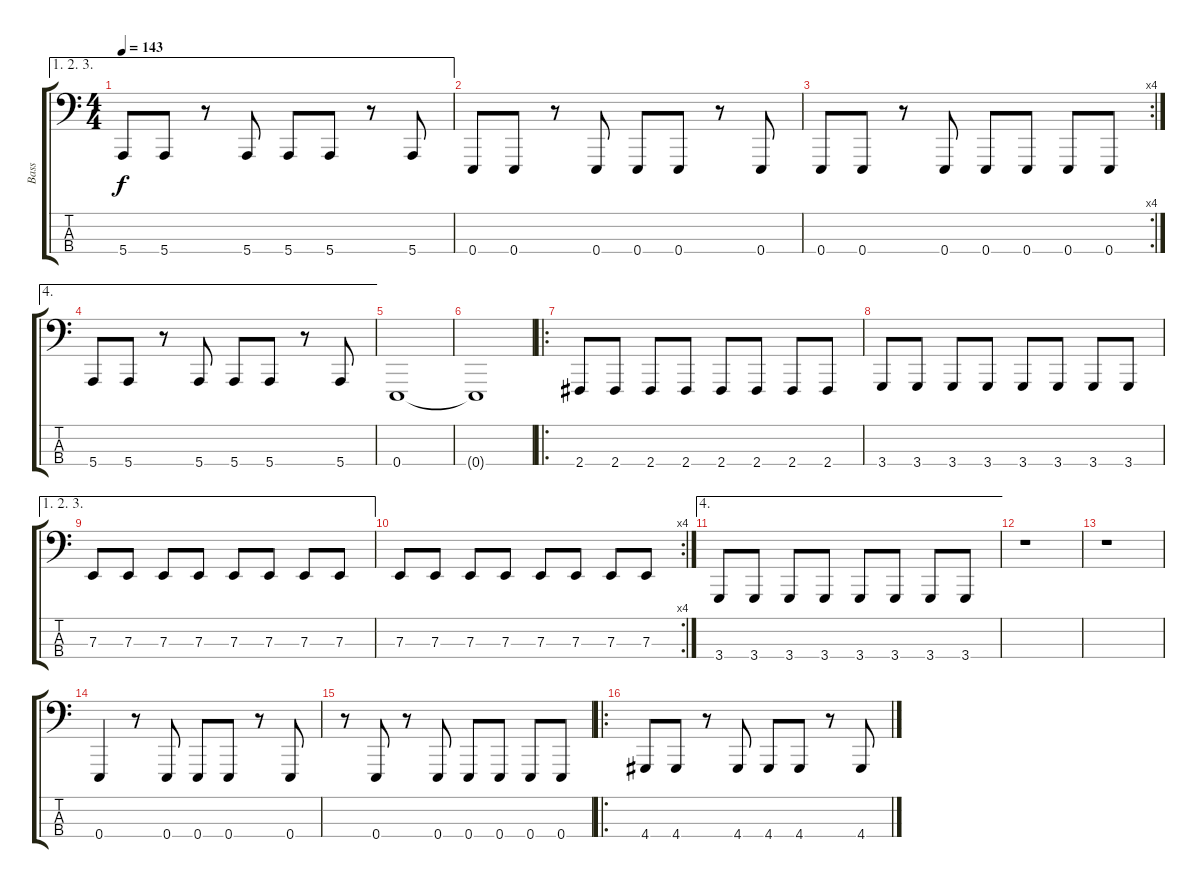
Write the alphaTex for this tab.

\track ("Bass" "Bass") {instrument lead8bassandlead}
\staff {score tabs}
\tuning (G2 D2 A1 E1) {hide}
\ae (1 2 3)
\ts (4 4)
\tempo 143
\clef f4
\ks c
5.4.8{dy f} 5.4.8 r.8 5.4.8 5.4.8 5.4.8 r.8 5.4.8 |
0.4.8 0.4.8 r.8 0.4.8 0.4.8 0.4.8 r.8 0.4.8 |
\rc 4
0.4.8 0.4.8 r.8 0.4.8 0.4.8 0.4.8 0.4.8 0.4.8 |
\ae 4
5.4.8 5.4.8 r.8 5.4.8 5.4.8 5.4.8 r.8 5.4.8 |
0.4.1 |
0.4{t}.1 |
\ro
2.4.8 2.4.8 2.4.8 2.4.8 2.4.8 2.4.8 2.4.8 2.4.8 |
3.4.8 3.4.8 3.4.8 3.4.8 3.4.8 3.4.8 3.4.8 3.4.8 |
\ae (1 2 3)
7.3.8 7.3.8 7.3.8 7.3.8 7.3.8 7.3.8 7.3.8 7.3.8 |
\rc 4
7.3.8 7.3.8 7.3.8 7.3.8 7.3.8 7.3.8 7.3.8 7.3.8 |
\ae 4
3.4.8 3.4.8 3.4.8 3.4.8 3.4.8 3.4.8 3.4.8 3.4.8 |
r.1 |
r.1 |
0.4.4 r.8 0.4.8 0.4.8 0.4.8 r.8 0.4.8 |
r.8 0.4.8 r.8 0.4.8 0.4.8 0.4.8 0.4.8 0.4.8 |
\ro
4.4.8 4.4.8 r.8 4.4.8 4.4.8 4.4.8 r.8 4.4.8
